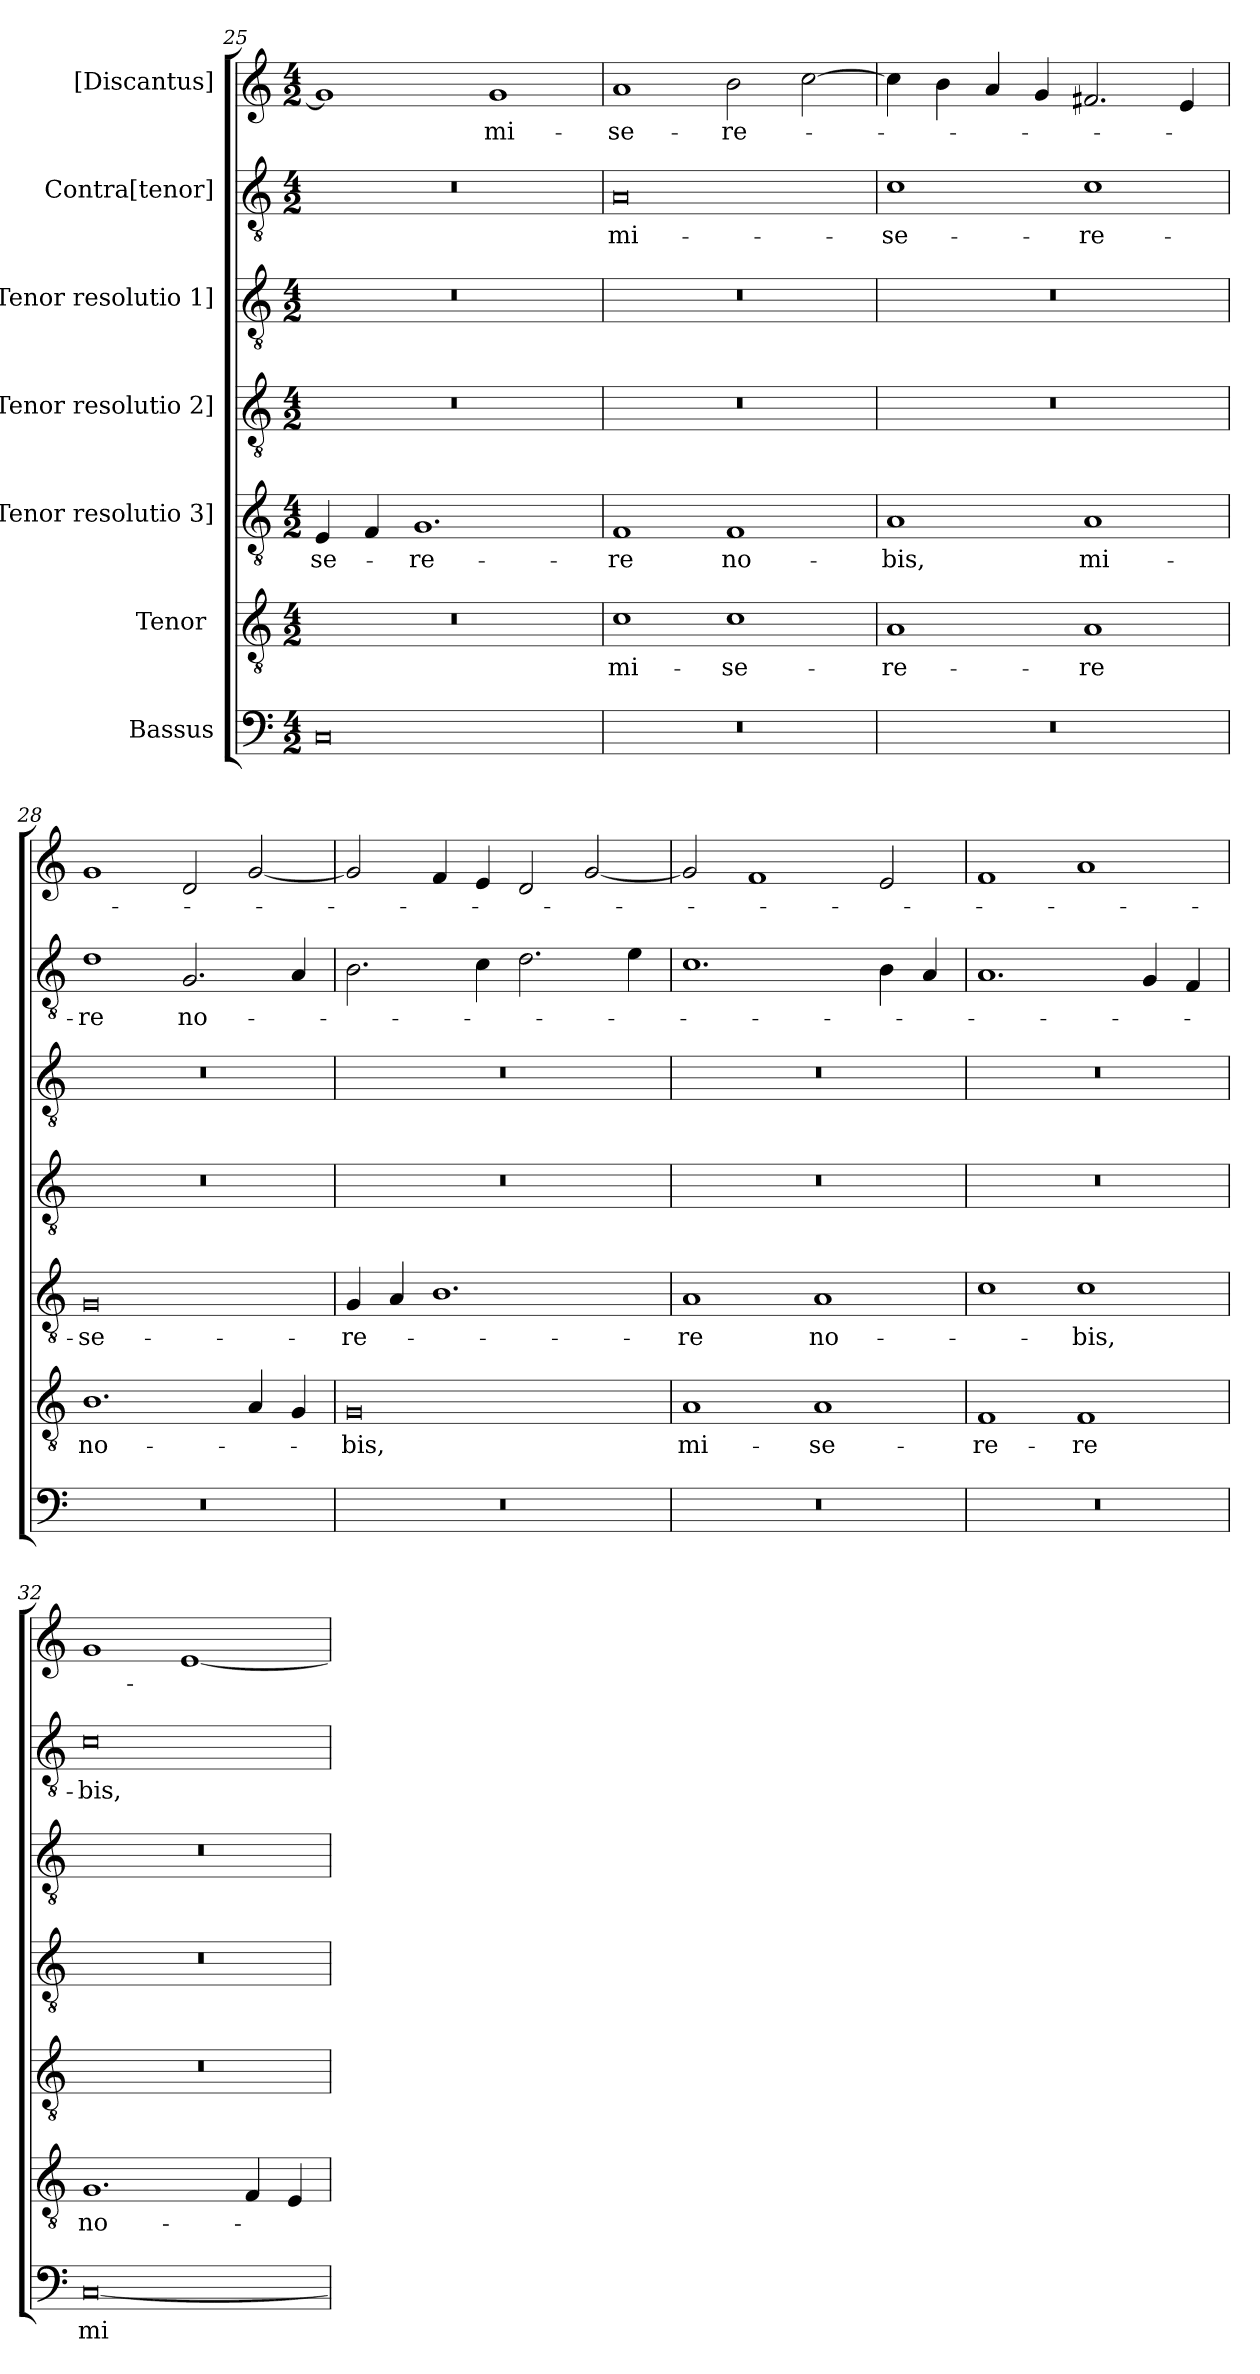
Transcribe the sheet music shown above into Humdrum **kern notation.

**kern	**text	**kern	**text	**kern	**text	**kern	**kern	**kern	**text	**kern	**text
*part7	*part7	*part6	*part6	*part5	*part5	*part4	*part3	*part2	*part2	*part1	*part1
*staff7	*staff7	*staff6	*staff6	*staff5	*staff5	*staff4	*staff3	*staff2	*staff2	*staff1	*staff1
*I"Bassus	*	*I"Tenor [4]	*	*I"[Tenor resolutio 3]	*	*I"[Tenor resolutio 2]	*I"[Tenor resolutio 1]	*I"Contra[tenor]	*	*I"[Discantus]	*
*clefF4	*	*clefGv2	*	*clefGv2	*	*clefGv2	*clefGv2	*clefGv2	*	*clefG2	*
*k[]	*	*k[]	*	*k[]	*	*k[]	*k[]	*k[]	*	*k[]	*
*M4/2	*	*M4/2	*	*M4/2	*	*M4/2	*M4/2	*M4/2	*	*M4/2	*
=25	=25	=25	=25	=25	=25	=25	=25	=25	=25	=25	=25
0C/	.	0r	.	4E/	-se-	0r	0r	0r	.	1g/]	.
.	.	.	.	4F/	.	.	.	.	.	.	.
.	.	.	.	1.G/	-re-	.	.	.	.	.	.
.	.	.	.	.	.	.	.	.	.	1g/	mi-
=26	=26	=26	=26	=26	=26	=26	=26	=26	=26	=26	=26
0r	.	1c\	mi-	1F/	-re	0r	0r	0A/	mi-	1a/	-se-
.	.	1c\	-se-	1F/	no-	.	.	.	.	2b\	-re-
.	.	.	.	.	.	.	.	.	.	[2cc\	.
=27	=27	=27	=27	=27	=27	=27	=27	=27	=27	=27	=27
0r	.	1A/	-re-	1A/	-bis,	0r	0r	1c\	-se-	4cc\]	.
.	.	.	.	.	.	.	.	.	.	4b\	.
.	.	.	.	.	.	.	.	.	.	4a/	.
.	.	.	.	.	.	.	.	.	.	4g/	.
.	.	1A/	-re	1A/	mi-	.	.	1c\	-re-	2.f#X/	.
.	.	.	.	.	.	.	.	.	.	4e/	.
=28	=28	=28	=28	=28	=28	=28	=28	=28	=28	=28	=28
0r	.	1.B\	no-	0G/	-se-	0r	0r	1d\	-re	1g/	.
.	.	.	.	.	.	.	.	2.G/	no-	2d/	.
.	.	4A/	.	.	.	.	.	.	.	[2g/	.
.	.	4G/	.	.	.	.	.	4A/	.	.	.
=29	=29	=29	=29	=29	=29	=29	=29	=29	=29	=29	=29
0r	.	0G/	-bis,	4G/	-re-	0r	0r	2.B\	.	2g/]	.
.	.	.	.	4A/	.	.	.	.	.	.	.
.	.	.	.	1.B\	.	.	.	.	.	4f/	.
.	.	.	.	.	.	.	.	4c\	.	4e/	.
.	.	.	.	.	.	.	.	2.d\	.	2d/	.
.	.	.	.	.	.	.	.	.	.	[2g/	.
.	.	.	.	.	.	.	.	4e\	.	.	.
=30	=30	=30	=30	=30	=30	=30	=30	=30	=30	=30	=30
0r	.	1A/	mi-	1A/	-re	0r	0r	1.c\	.	2g/]	.
.	.	.	.	.	.	.	.	.	.	1f/	.
.	.	1A/	-se-	1A/	no-	.	.	.	.	.	.
.	.	.	.	.	.	.	.	4B\	.	2e/	.
.	.	.	.	.	.	.	.	4A/	.	.	.
=31	=31	=31	=31	=31	=31	=31	=31	=31	=31	=31	=31
0r	.	1F/	-re-	1c\	.	0r	0r	1.A/	.	1f/	.
.	.	1F/	-re	1c\	-bis,	.	.	.	.	1a/	.
.	.	.	.	.	.	.	.	4G/	.	.	.
.	.	.	.	.	.	.	.	4F/	.	.	.
=32	=32	=32	=32	=32	=32	=32	=32	=32	=32	=32	=32
[0C/	mi-	1.G/	no-	0r	.	0r	0r	0c\	-bis,	1g/	.
.	.	.	.	.	.	.	.	.	.	[1e/	.
.	.	4F/	.	.	.	.	.	.	.	.	.
.	.	4E/	.	.	.	.	.	.	.	.	.
=	=	=	=	=	=	=	=	=	=	=	=
*-	*-	*-	*-	*-	*-	*-	*-	*-	*-	*-	*-
